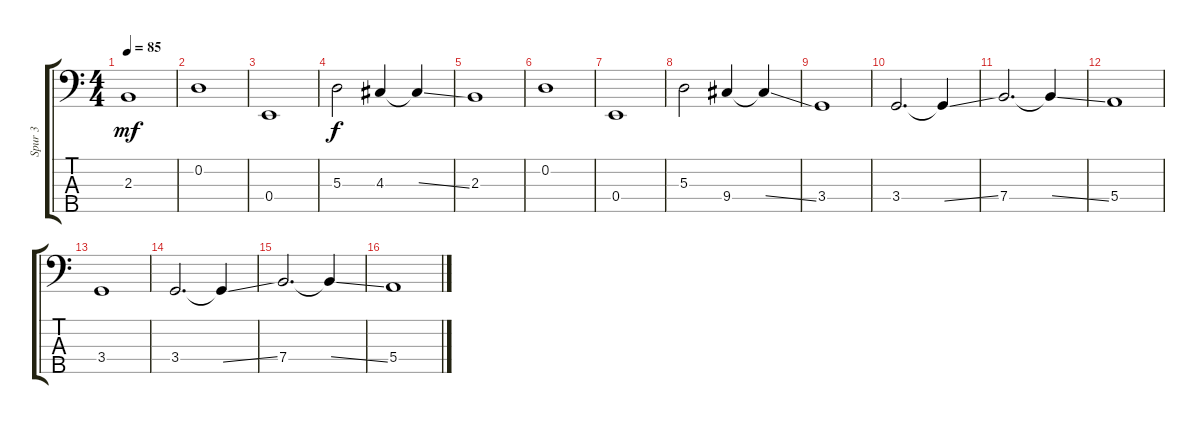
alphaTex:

\track ("Spur 3" "Spur 3") {instrument electricbassfinger}
\staff {score tabs}
\tuning (G2 D2 A1 E1 B0) {hide}
\ts (4 4)
\tempo 85
\clef f4
\ks c
2.3.1{dy mf} |
0.2.1 |
0.4.1 |
5.3.2{dy f} 4.3.4 4.3{ss t}.4 |
2.3.1 |
0.2.1 |
0.4.1 |
5.3.2 9.4.4 9.4{ss t}.4 |
3.4.1 |
3.4.2{d} 3.4{ss t}.4 |
7.4.2{d} 7.4{ss t}.4 |
5.4.1 |
3.4.1 |
3.4.2{d} 3.4{ss t}.4 |
7.4.2{d} 7.4{ss t}.4 |
5.4.1
